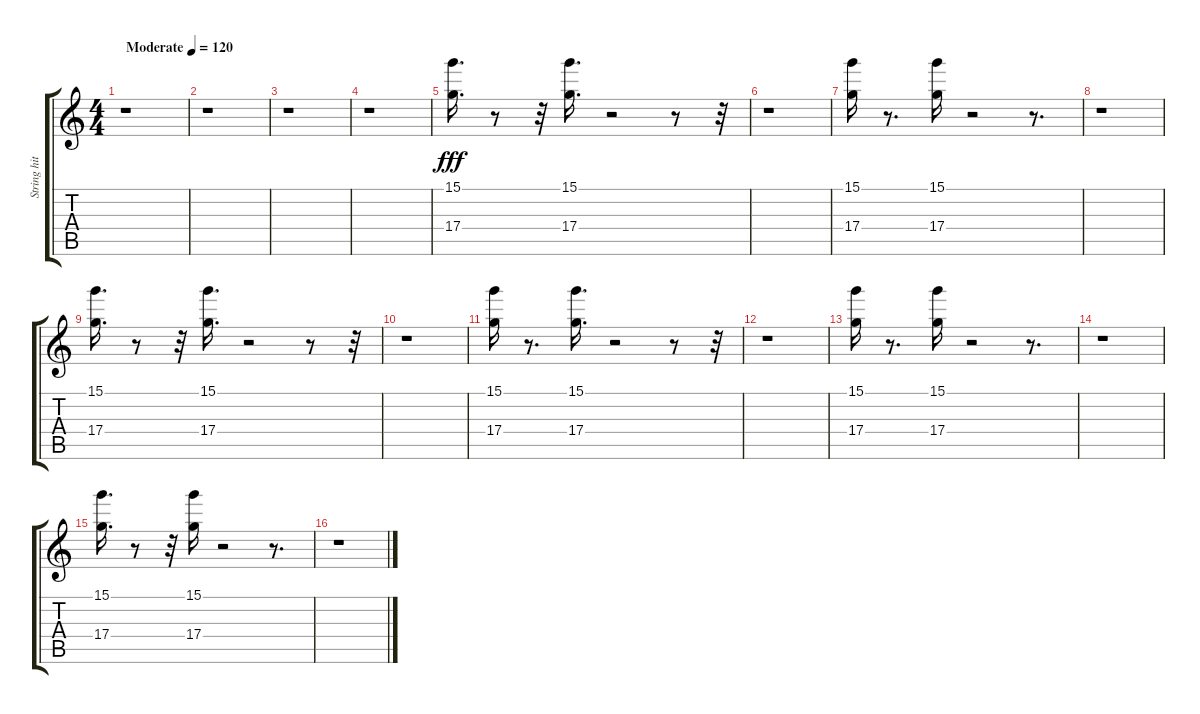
\track ("String hits" "String hit") {instrument acousticguitarsteel}
\staff {score tabs}
\tuning (E4 B3 G3 D3 A2 E2) {hide}
\ts (4 4)
\tempo (120 "Moderate")
\clef g2
\ks c
r.1{dy fff instrument acousticguitarsteel} |
r.1 |
r.1 |
r.1 |
(15.1 17.4).16{d} r.8 r.32 (15.1 17.4).16{d} r.2 r.8 r.32 |
r.1 |
(15.1 17.4).16 r.8{d} (15.1 17.4).16 r.2 r.8{d} |
r.1 |
(15.1 17.4).16{d} r.8 r.32 (15.1 17.4).16{d} r.2 r.8 r.32 |
r.1 |
(15.1 17.4).16 r.8{d} (15.1 17.4).16{d} r.2 r.8 r.32 |
r.1 |
(15.1 17.4).16 r.8{d} (15.1 17.4).16 r.2 r.8{d} |
r.1 |
(15.1 17.4).16{d} r.8 r.32 (15.1 17.4).16 r.2 r.8{d} |
r.1
